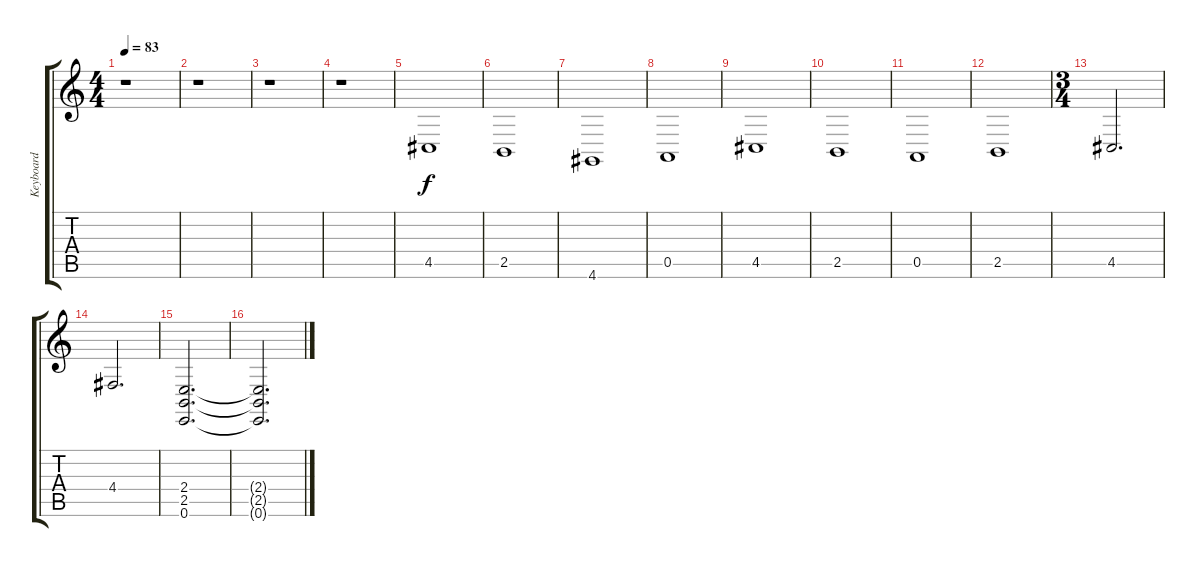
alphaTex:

\track ("Keyboard" "Keyboard") {instrument pad7halo}
\staff {score tabs}
\tuning (E4 B3 G3 D3 A2 E2) {hide}
\ts (4 4)
\tempo 83
\clef g2
\ks c
r.1{dy f} |
r.1 |
r.1 |
r.1 |
4.5.1{volume 8} |
2.5.1 |
4.6.1 |
0.5.1 |
4.5.1 |
2.5.1 |
0.5.1 |
2.5.1 |
\ts (3 4)
4.5.2{d} |
4.4.2{d} |
(2.4 2.5 0.6).2{d volume 5} |
(2.4{t} 2.5{t} 0.6{t}).2{d}
